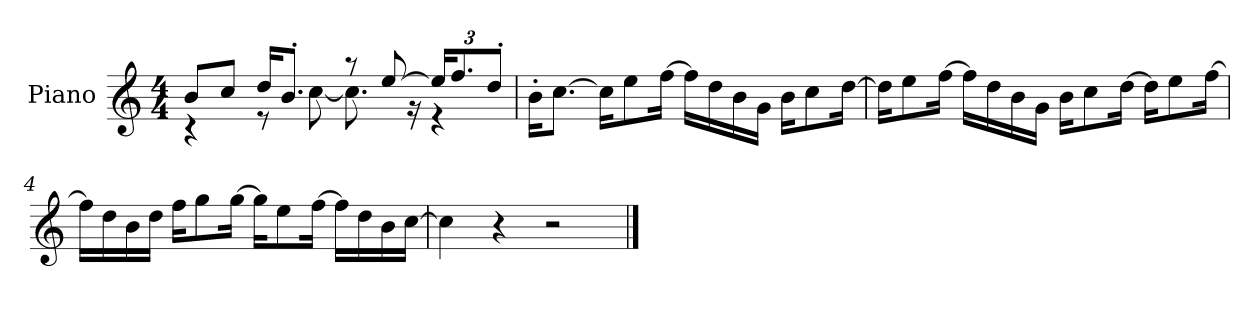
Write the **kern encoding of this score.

**kern
*part1
*staff1
*I"Piano
*I'P-no
*clefG2
*k[]
*M4/4
*MM90
=1
*^
8b/L	4r
8cc/J	.
16dd/KL	8r
8.b'/J	.
.	[8cc\
8r	8.cc\]
[8ee/	.
.	16r
*Xbrackettup	*
24ee/KL]	4r
12.ff/	.
12dd'/J	.
*v	*v
=2
16b'\KL
[8.cc\J
16cc\KL]
8ee\
[16ff\Jk
16ff\LL]
16dd\
16b\
16g\JJ
16b\KL
8cc\
[16dd\Jk
=3
16dd\KL]
8ee\
[16ff\Jk
16ff\LL]
16dd\
16b\
16g\JJ
16b\KL
8cc\
[16dd\Jk
16dd\KL]
8ee\
[16ff\Jk
!!LO:LB:g=z
=4
16ff\LL]
16dd\
16b\
16dd\JJ
16ff\KL
8gg\
[16gg\Jk
16gg\KL]
8ee\
[16ff\Jk
16ff\LL]
16dd\
16b\
[16cc\JJ
=5
4cc\]
4r
2r
==
*-
